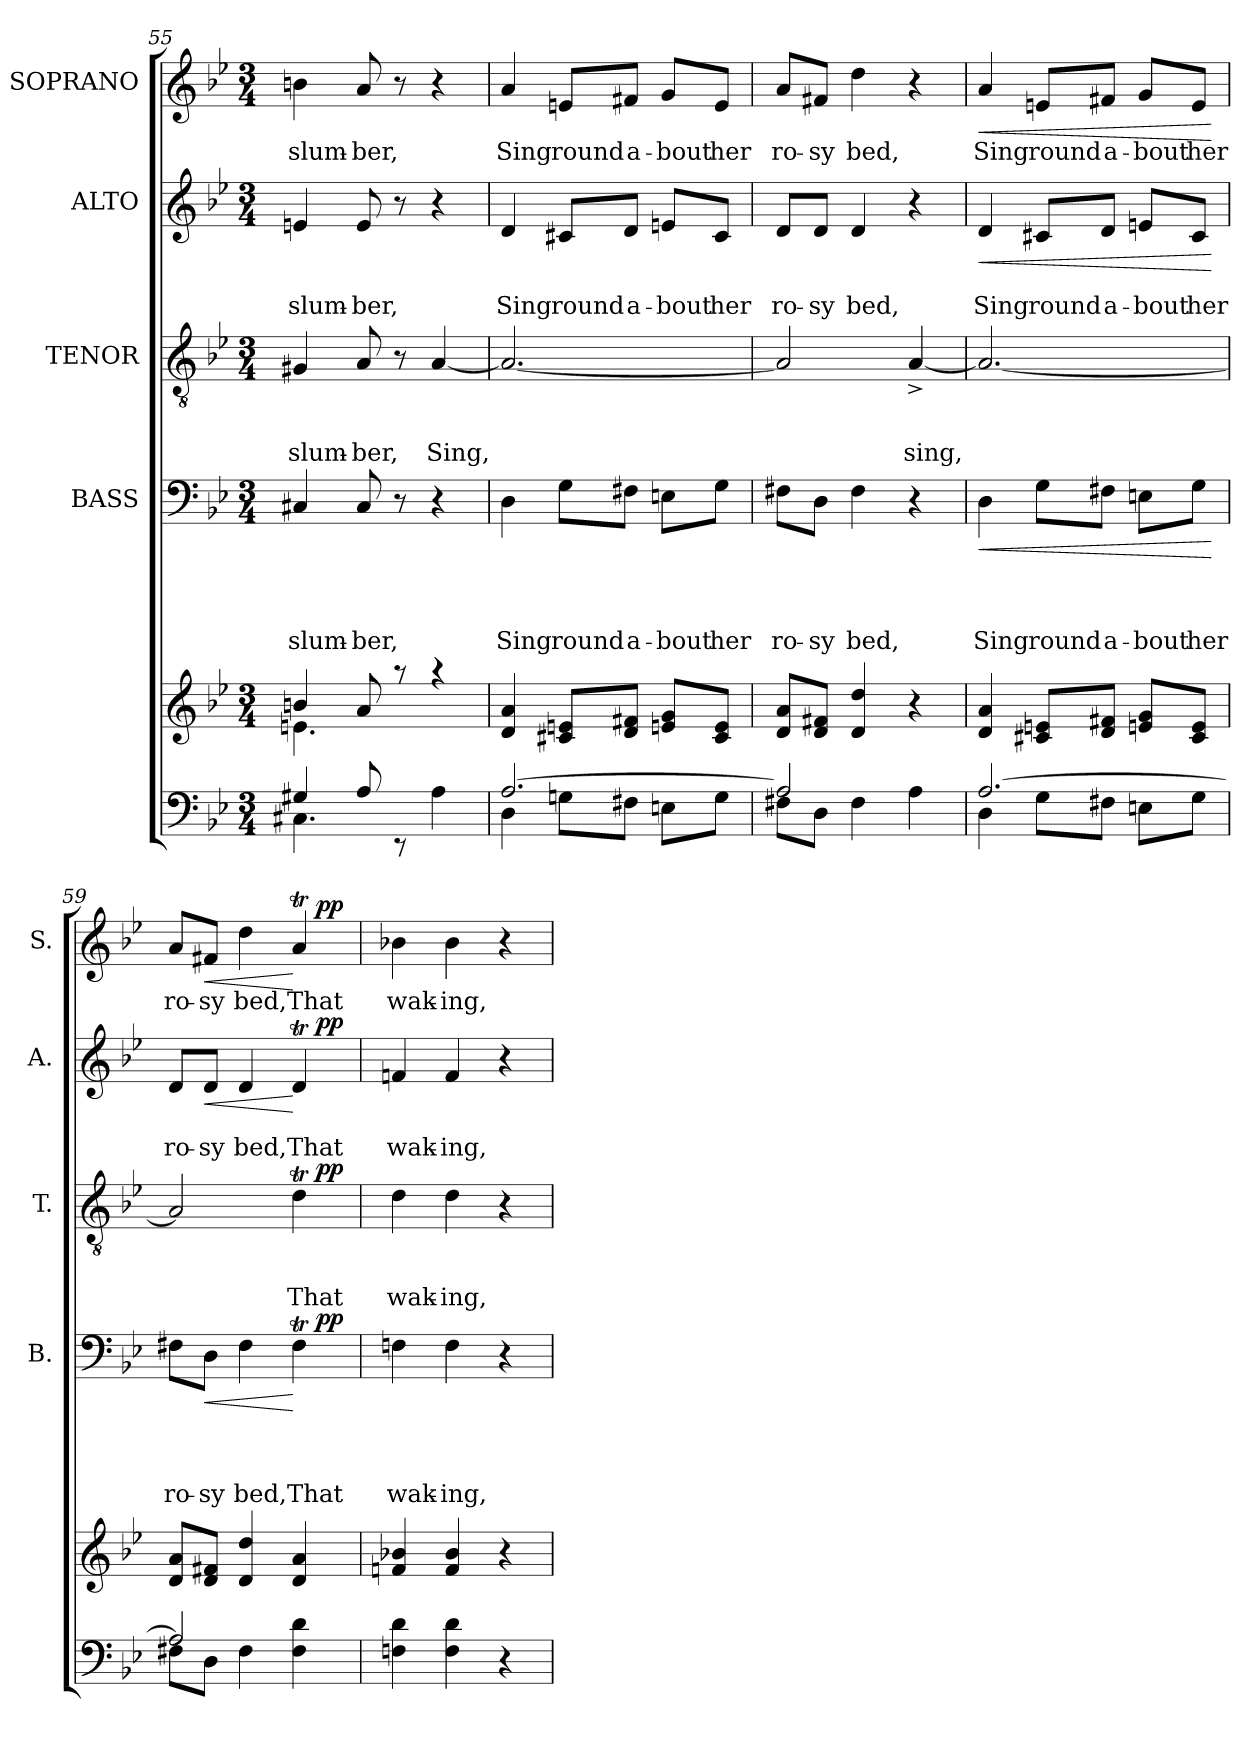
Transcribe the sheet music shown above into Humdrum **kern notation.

**kern	**kern	**kern	**text	**text	**text	**text	**dynam	**kern	**text	**text	**text	**dynam	**kern	**text	**text	**dynam	**kern	**text	**dynam
*part5	*part5	*part4	*part4	*part4	*part4	*part4	*part4	*part3	*part3	*part3	*part3	*part3	*part2	*part2	*part2	*part2	*part1	*part1	*part1
*staff6	*staff5	*staff4	*staff4	*staff4	*staff4	*staff4	*staff4	*staff3	*staff3	*staff3	*staff3	*staff3	*staff2	*staff2	*staff2	*staff2	*staff1	*staff1	*staff1
*	*	*I"BASS	*	*	*	*	*	*I"TENOR	*	*	*	*	*I"ALTO	*	*	*	*I"SOPRANO	*	*
*	*	*I'B.	*	*	*	*	*	*I'T.	*	*	*	*	*I'A.	*	*	*	*I'S.	*	*
!!LO:LB:g=z
*clefF4	*clefG2	*clefF4	*	*	*	*	*	*clefGv2	*	*	*	*	*clefG2	*	*	*	*clefG2	*	*
*k[b-e-]	*k[b-e-]	*k[b-e-]	*	*	*	*	*	*k[b-e-]	*	*	*	*	*k[b-e-]	*	*	*	*k[b-e-]	*	*
*B-:	*B-:	*B-:	*	*	*	*	*	*B-:	*	*	*	*	*B-:	*	*	*	*B-:	*	*
*M3/4	*M3/4	*M3/4	*	*	*	*	*	*M3/4	*	*	*	*	*M3/4	*	*	*	*M3/4	*	*
=55	=55	=55	=55	=55	=55	=55	=55	=55	=55	=55	=55	=55	=55	=55	=55	=55	=55	=55	=55
*^	*^	*	*	*	*	*	*	*	*	*	*	*	*	*	*	*	*	*	*
!	!	!	!	!	!	!	!	!LO:LY:b	!	!	!	!	!LO:LY:b	!	!	!	!LO:LY:b	!	!	!LO:LY:b	!
4G#X/	4.C#X\	4bn/	4.en\	4C#X/	.	.	.	slum-	.	4G#X/	.	.	slum-	.	4en/	.	slum-	.	4bn\	slum-	.
!	!	!	!	!	!	!	!	!LO:LY:b	!	!	!	!	!LO:LY:b	!	!	!	!LO:LY:b	!	!	!LO:LY:b	!
8A/	.	8a/	.	8C#/	.	.	.	-ber,	.	8A/	.	.	-ber,	.	8e/	.	-ber,	.	8a/	-ber,	.
4.ryy	8rEE	8raa	4.ryy	8r	.	.	.	.	.	8r	.	.	.	.	8r	.	.	.	8r	.	.
!	!	!	!	!	!	!	!	!	!	!	!	!	!LO:LY:b	!	!	!	!	!	!	!	!
.	4A\	4raa	.	4r	.	.	.	.	.	[<4A/	.	.	Sing,	.	4r	.	.	.	4r	.	.
*	*	*v	*v	*	*	*	*	*	*	*	*	*	*	*	*	*	*	*	*	*	*
=56	=56	=56	=56	=56	=56	=56	=56	=56	=56	=56	=56	=56	=56	=56	=56	=56	=56	=56	=56	=56
!	!	!	!	!	!	!	!LO:LY:b	!	!	!	!	!	!	!	!	!LO:LY:b	!	!	!LO:LY:b	!
[>2.A/	4D\	4d/ 4a/	4D\	.	.	.	Sing	.	2.A/_	.	.	.	.	4d/	.	Sing	.	4a/	Sing	.
!	!	!	!	!	!	!	!LO:LY:b	!	!	!	!	!	!	!	!	!LO:LY:b	!	!	!LO:LY:b	!
.	8Gn\L	8c#X/ 8en/L	8G\L	.	.	.	round	.	.	.	.	.	.	8c#X/L	.	round	.	8en/L	round	.
!	!	!	!	!	!	!	!LO:LY:b	!	!	!	!	!	!	!	!	!LO:LY:b	!	!	!LO:LY:b	!
.	8F#X\J	8d/ 8f#X/J	8F#X\J	.	.	.	a-	.	.	.	.	.	.	8d/J	.	a-	.	8f#X/J	a-	.
!	!	!	!	!	!	!	!LO:LY:b	!	!	!	!	!	!	!	!	!LO:LY:b	!	!	!LO:LY:b	!
.	8En\L	8en/ 8g/L	8En\L	.	.	.	-bout	.	.	.	.	.	.	8en/L	.	-bout	.	8g/L	-bout	.
!	!	!	!	!	!	!	!LO:LY:b	!	!	!	!	!	!	!	!	!LO:LY:b	!	!	!LO:LY:b	!
.	8G\J	8c#/ 8e/J	8G\J	.	.	.	her	.	.	.	.	.	.	8c#/J	.	her	.	8e/J	her	.
=57	=57	=57	=57	=57	=57	=57	=57	=57	=57	=57	=57	=57	=57	=57	=57	=57	=57	=57	=57	=57
!	!	!	!	!	!	!	!LO:LY:b	!	!	!	!	!	!	!	!	!LO:LY:b	!	!	!LO:LY:b	!
2A/]	8F#X\L	8d/ 8a/L	8F#X\L	.	.	.	ro-	.	2A/]	.	.	.	.	8d/L	.	ro-	.	8a/L	ro-	.
!	!	!	!	!	!	!	!LO:LY:b	!	!	!	!	!	!	!	!	!LO:LY:b	!	!	!LO:LY:b	!
.	8D\J	8d/ 8f#X/J	8D\J	.	.	.	-sy	.	.	.	.	.	.	8d/J	.	-sy	.	8f#X/J	-sy	.
!	!	!	!	!	!	!	!LO:LY:b	!	!	!	!	!	!	!	!	!LO:LY:b	!	!	!LO:LY:b	!
.	4F#\	4d/ 4dd/	4F#\	.	.	.	bed,	.	.	.	.	.	.	4d/	.	bed,	.	4dd\	bed,	.
!	!	!	!	!	!	!	!	!	!	!	!	!LO:LY:b	!	!	!	!	!	!	!	!
4ryy	4A\	4r	4r	.	.	.	.	.	[<4A^</	.	.	sing,	.	4r	.	.	.	4r	.	.
=58	=58	=58	=58	=58	=58	=58	=58	=58	=58	=58	=58	=58	=58	=58	=58	=58	=58	=58	=58	=58
!	!	!	!	!	!	!	!LO:LY:b	!LO:HP:b	!	!	!	!	!	!	!	!LO:LY:b	!LO:HP:b	!	!LO:LY:b	!LO:HP:b
[>2.A/	4D\	4d/ 4a/	4D\	.	.	.	Sing	<	2.A/_	.	.	.	.	4d/	.	Sing	<	4a/	Sing	<
!	!	!	!	!	!	!	!LO:LY:b	!	!	!	!	!	!	!	!	!LO:LY:b	!	!	!LO:LY:b	!
.	8G\L	8c#X/ 8en/L	8G\L	.	.	.	round	.	.	.	.	.	.	8c#X/L	.	round	.	8en/L	round	.
!	!	!	!	!	!	!	!LO:LY:b	!	!	!	!	!	!	!	!	!LO:LY:b	!	!	!LO:LY:b	!
.	8F#X\J	8d/ 8f#X/J	8F#X\J	.	.	.	a-	.	.	.	.	.	.	8d/J	.	a-	.	8f#X/J	a-	.
!	!	!	!	!	!	!	!LO:LY:b	!	!	!	!	!	!	!	!	!LO:LY:b	!	!	!LO:LY:b	!
.	8En\L	8en/ 8g/L	8En\L	.	.	.	-bout	.	.	.	.	.	.	8en/L	.	-bout	.	8g/L	-bout	.
!	!	!	!	!	!	!	!LO:LY:b	!	!	!	!	!	!	!	!	!LO:LY:b	!	!	!LO:LY:b	!
.	8G\J	8c#/ 8e/J	8G\J	.	.	.	her	.	.	.	.	.	.	8c#/J	.	her	.	8e/J	her	.
*v	*v	*	*	*	*	*	*	*	*	*	*	*	*	*	*	*	*	*	*	*
.	.	.	.	.	.	.	[	.	.	.	.	.	.	.	.	[	.	.	[
!!LO:PB:g=z
=59	=59	=59	=59	=59	=59	=59	=59	=59	=59	=59	=59	=59	=59	=59	=59	=59	=59	=59	=59
*^	*	*	*	*	*	*	*	*	*	*	*	*	*	*	*	*	*	*	*
!	!	!	!	!	!	!	!LO:LY:b	!	!	!	!	!	!	!	!	!LO:LY:b	!	!	!LO:LY:b	!
*	*	*	*^	*	*	*	*	*	*^	*	*	*	*	*^	*	*	*	*^	*	*
2A/]	8F#X\L	8d/ 8a/L	8F#X\L	2ryy	.	.	.	ro-	.	2A/]	2ryy	.	.	.	.	8d/L	2ryy	.	ro-	.	8a/L	2ryy	ro-	.
!	!	!	!	!	!	!	!	!LO:LY:b	!LO:HP:b	!	!	!	!	!	!	!	!	!	!LO:LY:b	!LO:HP:b	!	!	!LO:LY:b	!LO:HP:b
.	8D\J	8d/ 8f#X/J	8D\J	.	.	.	.	-sy	<	.	.	.	.	.	.	8d/J	.	.	-sy	<	8f#X/J	.	-sy	<
!	!	!	!	!	!	!	!	!LO:LY:b	!	!	!	!	!	!	!	!	!	!	!LO:LY:b	!	!	!	!LO:LY:b	!
.	4F#\	4d/ 4dd/	4F#\	.	.	.	.	bed,	.	.	.	.	.	.	.	4d/	.	.	bed,	.	4dd\	.	bed,	.
!	!	!	!	!	!	!	!	!LO:LY:b	!	!	!	!	!	!LO:LY:b	!	!	!	!	!LO:LY:b	!	!	!	!LO:LY:b	!
4ryy	4F#\ 4d\	4d/ 4a/	4F#t>\	16ryy	.	.	.	That	[	4dt>\	16ryy	.	.	That	.	4dt</	16ryy	.	That	[	4at</	16ryy	That	[
!	!	!	!	!	!	!	!	!	!LO:DY:a	!	!	!	!	!	!LO:DY:a	!	!	!	!	!LO:DY:a	!	!	!	!LO:DY:a
.	.	.	.	8.ryy	.	.	.	.	pp	.	8.ryy	.	.	.	pp	.	8.ryy	.	.	pp	.	8.ryy	.	pp
=60	=60	=60	=60	=60	=60	=60	=60	=60	=60	=60	=60	=60	=60	=60	=60	=60	=60	=60	=60	=60	=60	=60	=60	=60
!	!	!	!	!	!	!	!	!LO:LY:b	!	!	!	!	!	!LO:LY:b	!	!	!	!	!LO:LY:b	!	!	!	!LO:LY:b	!
*	*	*	*v	*v	*	*	*	*	*	*	*	*	*	*	*	*v	*v	*	*	*	*v	*v	*	*
*v	*v	*	*	*	*	*	*	*	*v	*v	*	*	*	*	*	*	*	*	*	*	*
4Fn\ 4d\	4fn/ 4b-X/	4Fn\	.	.	.	wak-	.	4d\	.	.	wak-	.	4fn/	.	wak-	.	4b-X\	wak-	.
!	!	!	!	!	!	!LO:LY:b	!	!	!	!	!LO:LY:b	!	!	!	!LO:LY:b	!	!	!LO:LY:b	!
4F\ 4d\	4f/ 4b-/	4F\	.	.	.	-ing,	.	4d\	.	.	-ing,	.	4f/	.	-ing,	.	4b-\	-ing,	.
4r	4r	4r	.	.	.	.	.	4r	.	.	.	.	4r	.	.	.	4r	.	.
=	=	=	=	=	=	=	=	=	=	=	=	=	=	=	=	=	=	=	=
*-	*-	*-	*-	*-	*-	*-	*-	*-	*-	*-	*-	*-	*-	*-	*-	*-	*-	*-	*-
